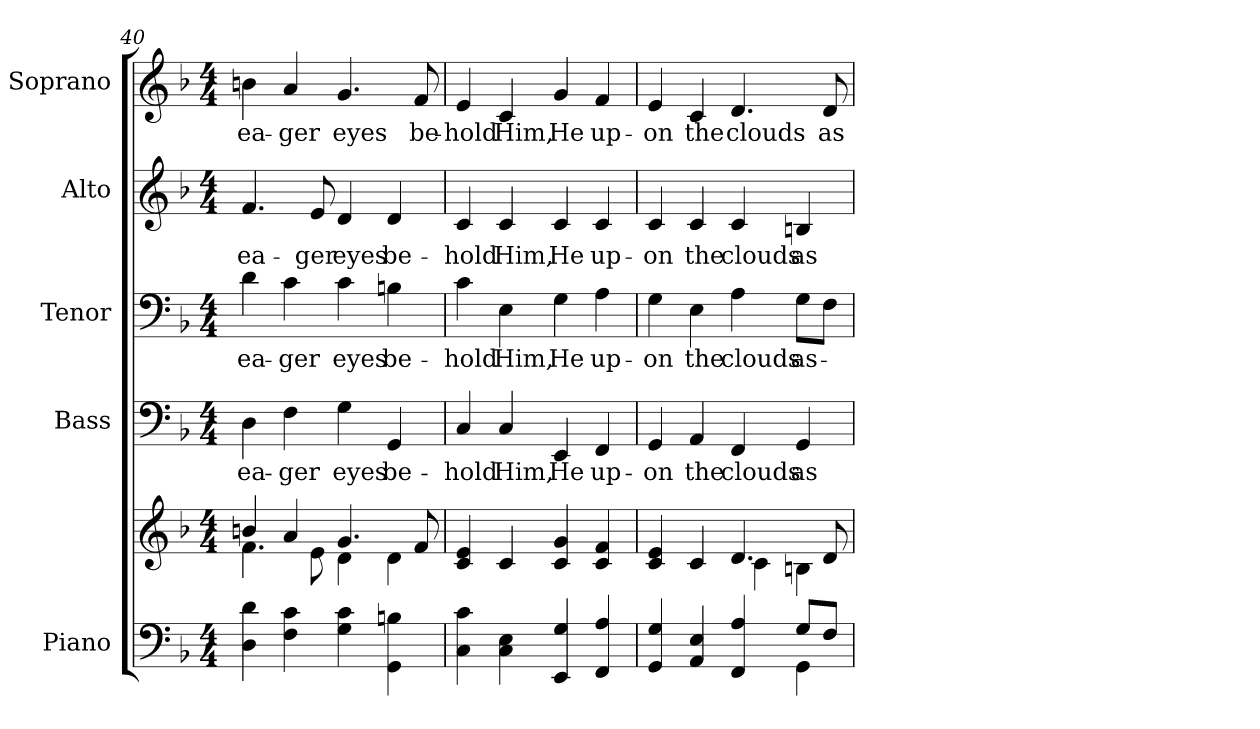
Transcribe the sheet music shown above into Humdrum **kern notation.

**kern	**kern	**kern	**text	**kern	**text	**kern	**text	**kern	**text
*part5	*part5	*part4	*part4	*part3	*part3	*part2	*part2	*part1	*part1
*staff6	*staff5	*staff4	*staff4	*staff3	*staff3	*staff2	*staff2	*staff1	*staff1
*I"Piano	*	*I"Bass	*	*I"Tenor	*	*I"Alto	*	*I"Soprano	*
*I'Pno.	*	*I'B.	*	*I'T.	*	*I'A.	*	*I'S.	*
*clefF4	*clefG2	*clefF4	*	*clefF4	*	*clefG2	*	*clefG2	*
*k[b-]	*k[b-]	*k[b-]	*	*k[b-]	*	*k[b-]	*	*k[b-]	*
*d:	*d:	*d:	*	*d:	*	*d:	*	*d:	*
*M4/4	*M4/4	*M4/4	*	*M4/4	*	*M4/4	*	*M4/4	*
=40	=40	=40	=40	=40	=40	=40	=40	=40	=40
*	*^	*	*	*	*	*	*	*	*
!	!	!	!	!LO:LY:b:color=#000000	!	!	!	!	!	!
!	!	!	!	!	!	!LO:LY:b:color=#000000	!	!	!	!
!	!	!	!	!	!	!	!	!LO:LY:b:color=#000000	!	!
!	!	!	!	!	!	!	!	!	!	!LO:LY:b:color=#000000
4Di\ 4di	4bni/	4.fi\	4Di\	ea-	4di\	ea-	4.fi/	ea-	4bni\	ea-
!	!	!	!	!LO:LY:b:color=#000000	!	!	!	!	!	!
!	!	!	!	!	!	!LO:LY:b:color=#000000	!	!	!	!
!	!	!	!	!	!	!	!	!	!	!LO:LY:b:color=#000000
4Fi\ 4ci	4ai/	.	4Fi\	-ger	4ci\	-ger	.	.	4ai/	-ger
!	!	!	!	!	!	!	!	!LO:LY:b:color=#000000	!	!
.	.	8ei\	.	.	.	.	8ei/	-ger	.	.
!	!	!	!	!LO:LY:b:color=#000000	!	!	!	!	!	!
!	!	!	!	!	!	!LO:LY:b:color=#000000	!	!	!	!
!	!	!	!	!	!	!	!	!LO:LY:b:color=#000000	!	!
!	!	!	!	!	!	!	!	!	!	!LO:LY:b:color=#000000
4Gi\ 4ci	4.gi/	4di\	4Gi\	eyes	4ci\	eyes	4di/	eyes	4.gi/	eyes
!	!	!	!	!LO:LY:b:color=#000000	!	!	!	!	!	!
!	!	!	!	!	!	!LO:LY:b:color=#000000	!	!	!	!
!	!	!	!	!	!	!	!	!LO:LY:b:color=#000000	!	!
4GGi\ 4Bni	.	4di\	4GGi/	be-	4Bni\	be-	4di/	be-	.	.
!	!	!	!	!	!	!	!	!	!	!LO:LY:b:color=#000000
.	8fi/	.	.	.	.	.	.	.	8fi/	be-
*	*v	*v	*	*	*	*	*	*	*	*
=41	=41	=41	=41	=41	=41	=41	=41	=41	=41
!	!	!	!LO:LY:b:color=#000000	!	!	!	!	!	!
!	!	!	!	!	!LO:LY:b:color=#000000	!	!	!	!
!	!	!	!	!	!	!	!LO:LY:b:color=#000000	!	!
!	!	!	!	!	!	!	!	!	!LO:LY:b:color=#000000
4Ci\ 4ci	4ci/ 4ei	4Ci/	-hold	4ci\	-hold	4ci/	-hold	4ei/	-hold
!	!	!	!LO:LY:b:color=#000000	!	!	!	!	!	!
!	!	!	!	!	!LO:LY:b:color=#000000	!	!	!	!
!	!	!	!	!	!	!	!LO:LY:b:color=#000000	!	!
!	!	!	!	!	!	!	!	!	!LO:LY:b:color=#000000
4Ci\ 4Ei	4ci/	4Ci/	Him,	4Ei\	Him,	4ci/	Him,	4ci/	Him,
!	!	!	!LO:LY:b:color=#000000	!	!	!	!	!	!
!	!	!	!	!	!LO:LY:b:color=#000000	!	!	!	!
!	!	!	!	!	!	!	!LO:LY:b:color=#000000	!	!
!	!	!	!	!	!	!	!	!	!LO:LY:b:color=#000000
4EEi/ 4Gi	4ci/ 4gi	4EEi/	He	4Gi\	He	4ci/	He	4gi/	He
!	!	!	!LO:LY:b:color=#000000	!	!	!	!	!	!
!	!	!	!	!	!LO:LY:b:color=#000000	!	!	!	!
!	!	!	!	!	!	!	!LO:LY:b:color=#000000	!	!
!	!	!	!	!	!	!	!	!	!LO:LY:b:color=#000000
4FFi/ 4Ai	4ci/ 4fi	4FFi/	up-	4Ai\	up-	4ci/	up-	4fi/	up-
=42	=42	=42	=42	=42	=42	=42	=42	=42	=42
*^	*^	*	*	*	*	*	*	*	*
!	!	!	!	!	!LO:LY:b:color=#000000	!	!	!	!	!	!
!	!	!	!	!	!	!	!LO:LY:b:color=#000000	!	!	!	!
!	!	!	!	!	!	!	!	!	!LO:LY:b:color=#000000	!	!
!	!	!	!	!	!	!	!	!	!	!	!LO:LY:b:color=#000000
4GGi/ 4Gi	2ryy	4ci/ 4ei	2ryy	4GGi/	-on	4Gi\	-on	4ci/	-on	4ei/	-on
!	!	!	!	!	!LO:LY:b:color=#000000	!	!	!	!	!	!
!	!	!	!	!	!	!	!LO:LY:b:color=#000000	!	!	!	!
!	!	!	!	!	!	!	!	!	!LO:LY:b:color=#000000	!	!
!	!	!	!	!	!	!	!	!	!	!	!LO:LY:b:color=#000000
4AAi/ 4Ei	.	4ci/	.	4AAi/	the	4Ei\	the	4ci/	the	4ci/	the
!	!	!	!	!	!LO:LY:b:color=#000000	!	!	!	!	!	!
!	!	!	!	!	!	!	!LO:LY:b:color=#000000	!	!	!	!
!	!	!	!	!	!	!	!	!	!LO:LY:b:color=#000000	!	!
!	!	!	!	!	!	!	!	!	!	!	!LO:LY:b:color=#000000
4FFi/ 4Ai	4ryy	4.di/	4ci\	4FFi/	clouds	4Ai\	clouds	4ci/	clouds	4.di/	clouds
!	!	!	!	!	!LO:LY:b:color=#000000	!	!	!	!	!	!
!	!	!	!	!	!	!	!LO:LY:b:color=#000000	!	!	!	!
!	!	!	!	!	!	!	!	!	!LO:LY:b:color=#000000	!	!
8Gi/L	4GGi\	.	4Bni\	4GGi/	as-	8Gi\L	as-	4Bni/	as-	.	.
!	!	!	!	!	!	!	!	!	!	!	!LO:LY:b:color=#000000
8Fi/J	.	8di/	.	.	.	8Fi\J	.	.	.	8di/	as-
*v	*v	*	*	*	*	*	*	*	*	*	*
*	*v	*v	*	*	*	*	*	*	*	*
=	=	=	=	=	=	=	=	=	=
*-	*-	*-	*-	*-	*-	*-	*-	*-	*-
